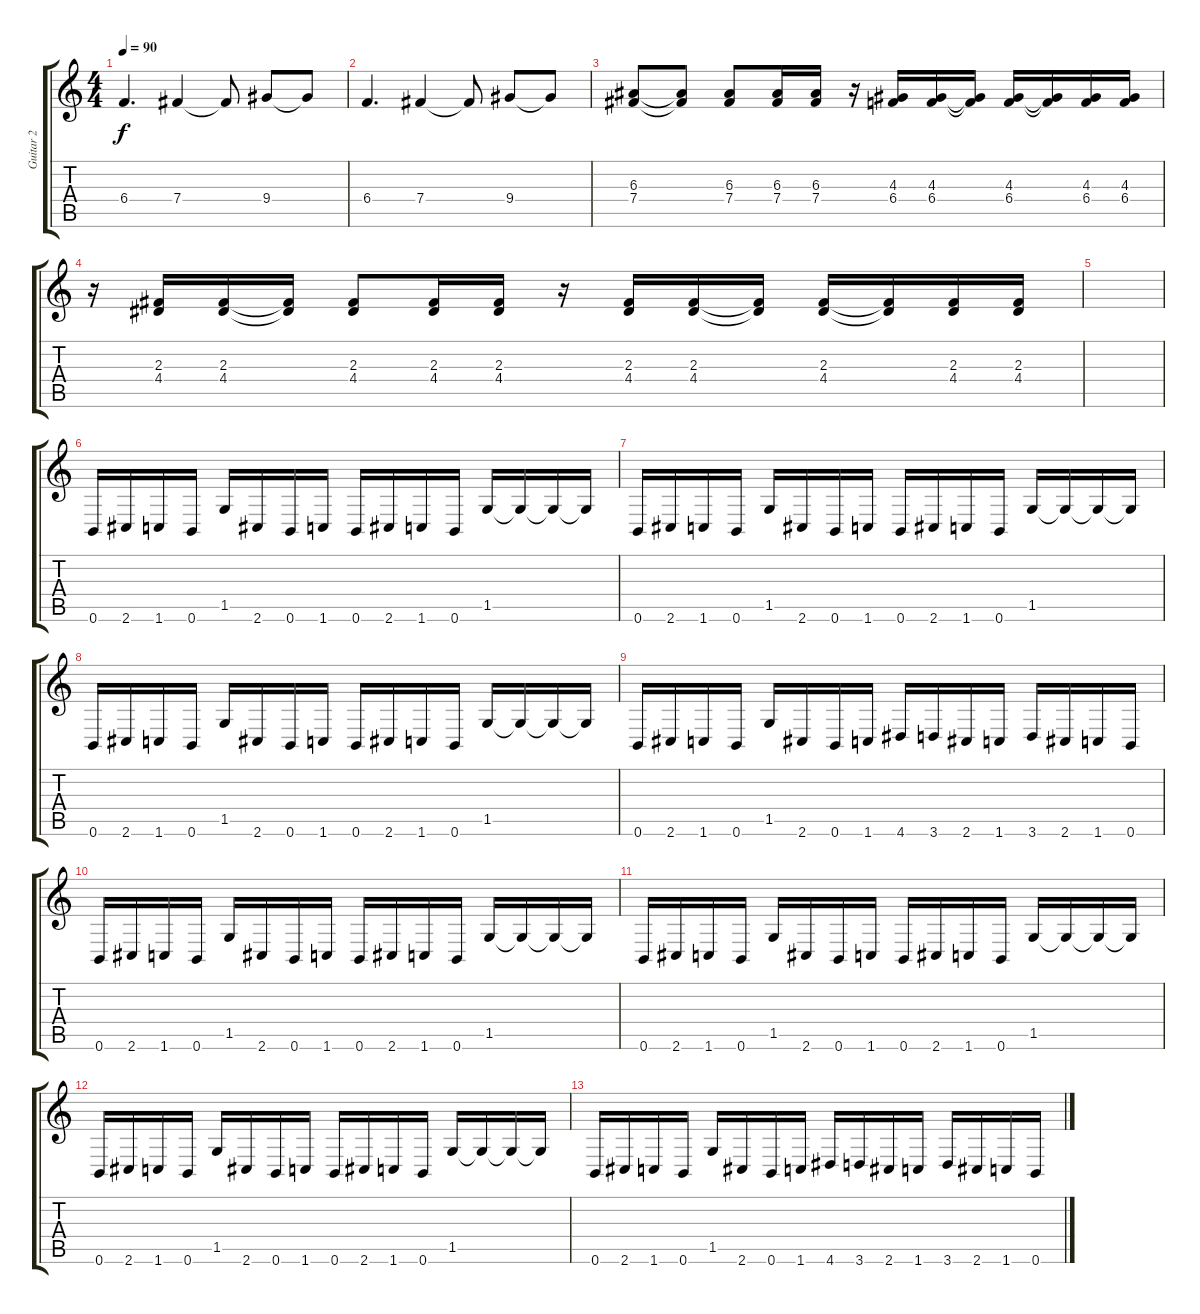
\track ("Guitar 2" "Guitar 2") {instrument distortionguitar}
\staff {score tabs}
\tuning (Db4 Ab3 E3 B2 Gb2 B1) {hide}
\ts (4 4)
\tempo 90
\clef g2
\ks c
6.4.4{d dy f} 7.4.4 7.4{t}.8 9.4.8 9.4{t}.8 |
6.4.4{d} 7.4.4 7.4{t}.8 9.4.8 9.4{t}.8 |
(6.3 7.4).8 (6.3{t} 7.4{t}).8 (6.3 7.4).8 (6.3 7.4).16 (6.3 7.4).16 r.16 (4.3 6.4).16 (4.3 6.4).16 (4.3{t} 6.4{t}).16 (4.3 6.4).16 (4.3{t} 6.4{t}).16 (4.3 6.4).16 (4.3 6.4).16 |
r.16 (2.3 4.4).16 (2.3 4.4).16 (2.3{t} 4.4{t}).16 (2.3 4.4).8 (2.3 4.4).16 (2.3 4.4).16 r.16 (2.3 4.4).16 (2.3 4.4).16 (2.3{t} 4.4{t}).16 (2.3 4.4).16 (2.3{t} 4.4{t}).16 (2.3 4.4).16 (2.3 4.4).16 |
|
0.6.16 2.6.16 1.6.16 0.6.16 1.5.16 2.6.16 0.6.16 1.6.16 0.6.16 2.6.16 1.6.16 0.6.16 1.5.16 1.5{t}.16 1.5{t}.16 1.5{t}.16 |
0.6.16 2.6.16 1.6.16 0.6.16 1.5.16 2.6.16 0.6.16 1.6.16 0.6.16 2.6.16 1.6.16 0.6.16 1.5.16 1.5{t}.16 1.5{t}.16 1.5{t}.16 |
0.6.16 2.6.16 1.6.16 0.6.16 1.5.16 2.6.16 0.6.16 1.6.16 0.6.16 2.6.16 1.6.16 0.6.16 1.5.16 1.5{t}.16 1.5{t}.16 1.5{t}.16 |
0.6.16 2.6.16 1.6.16 0.6.16 1.5.16 2.6.16 0.6.16 1.6.16 4.6.16 3.6.16 2.6.16 1.6.16 3.6.16 2.6.16 1.6.16 0.6.16 |
0.6.16 2.6.16 1.6.16 0.6.16 1.5.16 2.6.16 0.6.16 1.6.16 0.6.16 2.6.16 1.6.16 0.6.16 1.5.16 1.5{t}.16 1.5{t}.16 1.5{t}.16 |
0.6.16 2.6.16 1.6.16 0.6.16 1.5.16 2.6.16 0.6.16 1.6.16 0.6.16 2.6.16 1.6.16 0.6.16 1.5.16 1.5{t}.16 1.5{t}.16 1.5{t}.16 |
0.6.16 2.6.16 1.6.16 0.6.16 1.5.16 2.6.16 0.6.16 1.6.16 0.6.16 2.6.16 1.6.16 0.6.16 1.5.16 1.5{t}.16 1.5{t}.16 1.5{t}.16 |
0.6.16 2.6.16 1.6.16 0.6.16 1.5.16 2.6.16 0.6.16 1.6.16 4.6.16 3.6.16 2.6.16 1.6.16 3.6.16 2.6.16 1.6.16 0.6.16
